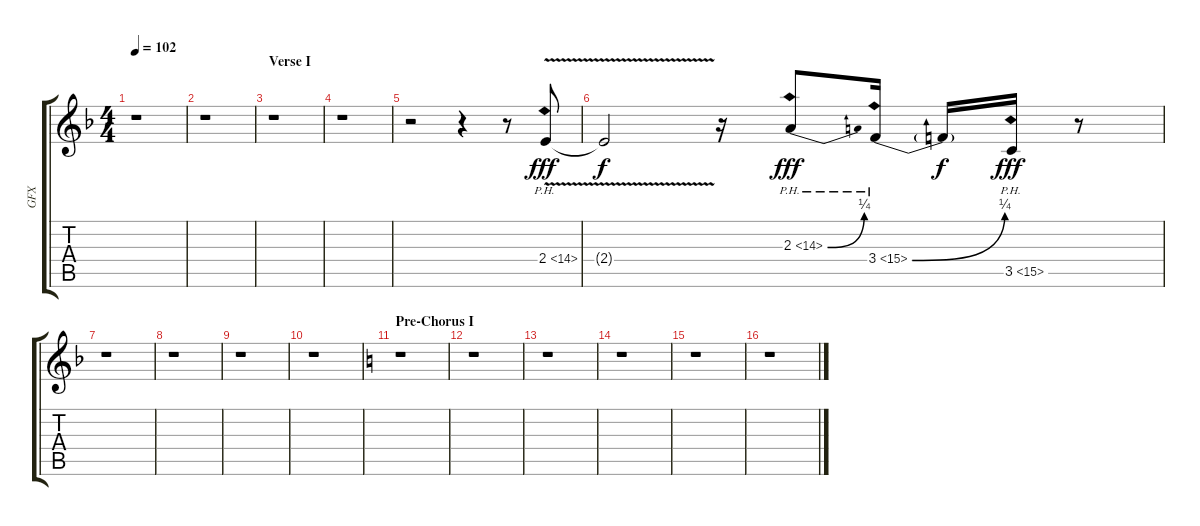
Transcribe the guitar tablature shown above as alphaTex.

\track ("GFX" "GFX") {instrument distortionguitar}
\staff {score tabs}
\tuning (E4 B3 G3 D3 A2 E2) {hide}
\ts (4 4)
\tempo 102
\clef g2
\ks f
r.1{dy fff} |
r.1 |
\section ("" "Verse I")
r.1 |
r.1 |
r.2 r.4 r.8 2.4{ph 12 v}.8 |
2.4{t}.2{dy f} r.16 2.3{be (bend 0 0 60 1) ph 12}.8{dy fff} 3.4{be (bend 0 0 60 1) ph 12}.16 3.4{t}.16{dy f} 3.5{ph 12}.16{dy fff} r.8 |
r.1 |
r.1 |
r.1 |
r.1 |
\section ("" "Pre-Chorus I")
\ks c
r.1 |
r.1 |
r.1 |
r.1 |
r.1 |
r.1
